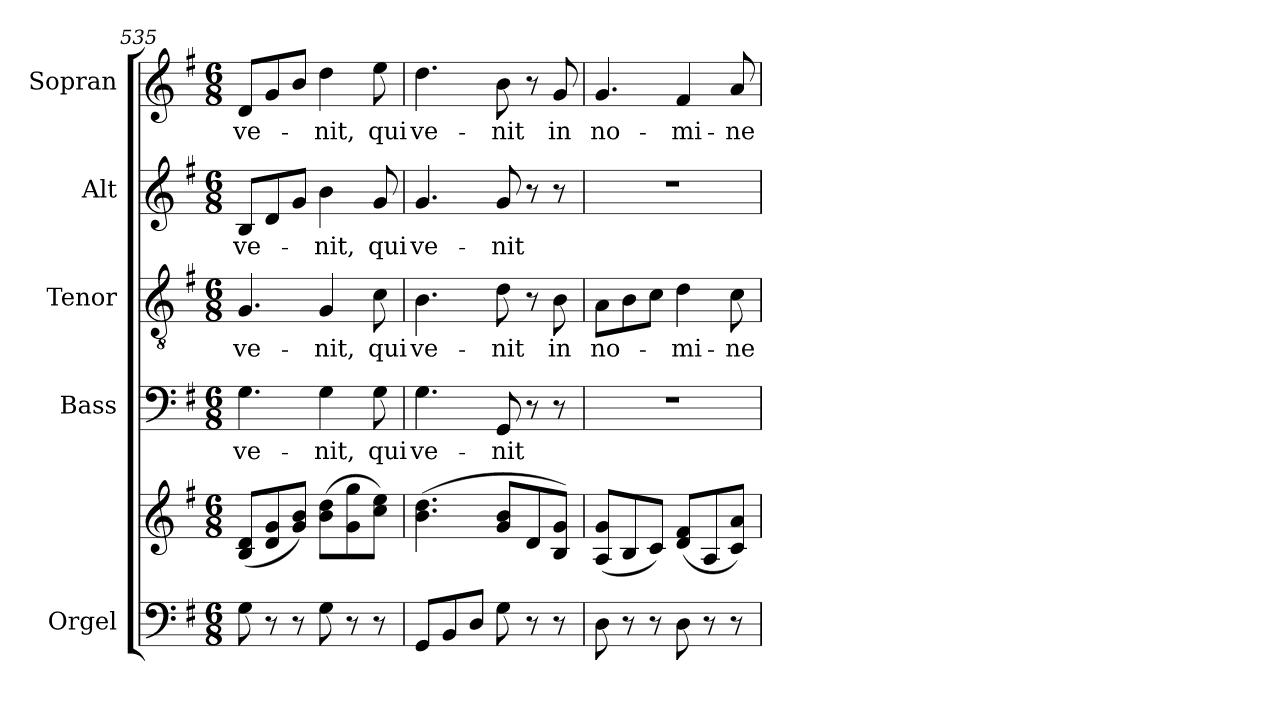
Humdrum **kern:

**kern	**kern	**kern	**text	**kern	**text	**kern	**text	**kern	**text
*part5	*part5	*part4	*part4	*part3	*part3	*part2	*part2	*part1	*part1
*staff6	*staff5	*staff4	*staff4	*staff3	*staff3	*staff2	*staff2	*staff1	*staff1
*I"Orgel	*	*I"Bass	*	*I"Tenor	*	*I"Alt	*	*I"Sopran	*
*I'Org.	*	*I'B.	*	*I'T.	*	*I'A.	*	*I'S.	*
*clefF4	*clefG2	*clefF4	*	*clefGv2	*	*clefG2	*	*clefG2	*
*k[f#]	*k[f#]	*k[f#]	*	*k[f#]	*	*k[f#]	*	*k[f#]	*
*G:	*G:	*G:	*	*G:	*	*G:	*	*G:	*
*M6/8	*M6/8	*M6/8	*	*M6/8	*	*M6/8	*	*M6/8	*
=535	=535	=535	=535	=535	=535	=535	=535	=535	=535
!	!	!	!LO:LY:b	!	!LO:LY:b	!	!LO:LY:b	!	!LO:LY:b
8G\	(<8B/ 8d/L	4.G\	ve-	4.G/	ve-	8B/L	ve-	8d/L	ve-
8r	8d/ 8g/	.	.	.	.	8d/	.	8g/	.
8r	8g/ 8b/J)	.	.	.	.	8g/J	.	8b/J	.
!	!	!	!LO:LY:b	!	!LO:LY:b	!	!LO:LY:b	!	!LO:LY:b
8G\	(>8b\ 8dd\L	4G\	-nit,	4G/	-nit,	4b\	-nit,	4dd\	-nit,
8r	8g\ 8gg\	.	.	.	.	.	.	.	.
!	!	!	!LO:LY:b	!	!LO:LY:b	!	!LO:LY:b	!	!LO:LY:b
8r	8cc\ 8ee\J)	8G\	qui	8c\	qui	8g/	qui	8ee\	qui
=536	=536	=536	=536	=536	=536	=536	=536	=536	=536
!	!	!	!LO:LY:b	!	!LO:LY:b	!	!LO:LY:b	!	!LO:LY:b
8GG/L	(>4.b\ 4.dd\	4.G\	ve-	4.B\	ve-	4.g/	ve-	4.dd\	ve-
8BB/	.	.	.	.	.	.	.	.	.
8D/J	.	.	.	.	.	.	.	.	.
!	!	!	!LO:LY:b	!	!LO:LY:b	!	!LO:LY:b	!	!LO:LY:b
8G\	8g/ 8b/L	8GG/	-nit	8d\	-nit	8g/	-nit	8b\	-nit
8r	8d/	8r	.	8r	.	8r	.	8r	.
!	!	!	!	!	!LO:LY:b	!	!	!	!LO:LY:b
8r	8B/ 8g/J)	8r	.	8B\	in	8r	.	8g/	in
=537	=537	=537	=537	=537	=537	=537	=537	=537	=537
!	!	!	!	!	!LO:LY:b	!	!	!	!LO:LY:b
8D\	(<8A/ 8g/L	2.r	.	8A\L	no-	2.r	.	4.g/	no-
8r	8B/	.	.	8B\	.	.	.	.	.
8r	8c/J)	.	.	8c\J	.	.	.	.	.
!	!	!	!	!	!LO:LY:b	!	!	!	!LO:LY:b
8D\	(<8d/ 8f#/L	.	.	4d\	-mi-	.	.	4f#/	-mi-
8r	8A/	.	.	.	.	.	.	.	.
!	!	!	!	!	!LO:LY:b	!	!	!	!LO:LY:b
8r	8c/ 8a/J)	.	.	8c\	-ne	.	.	8a/	-ne
=	=	=	=	=	=	=	=	=	=
*-	*-	*-	*-	*-	*-	*-	*-	*-	*-
